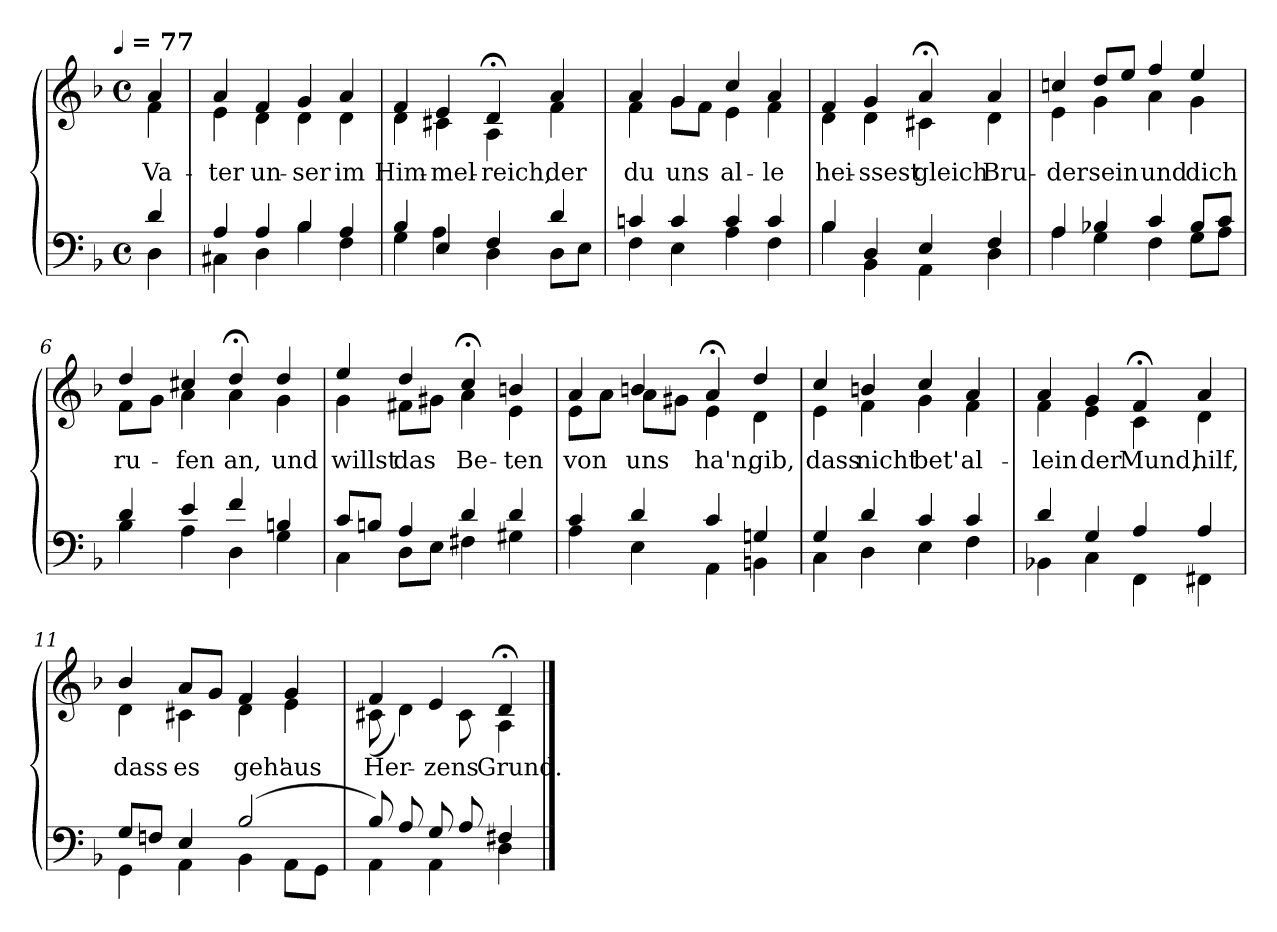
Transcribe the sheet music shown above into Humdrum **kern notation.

**kern	**kern	**text	**dynam
*part1	*part1	*part1	*part1
*staff2	*staff1	*staff1	*staff1/2
*clefF4	*clefG2	*	*
*k[b-]	*k[b-]	*	*
!!LO:TX:omd:t=[quarter] = 77
*M4/4	*M4/4	*	*
*met(c)	*met(c)	*	*
*MM77	*MM77	*	*
=	=	=	=
*^	*^	*	*
4d	4D	4a	4f	Va-	.
=1	=1	=1	=1	=1	=1
4A	4C#X	4a	4e	-ter	.
4A	4D	4f	4d	un-	.
4B-	4B-	4g	4d	-ser	.
4A	4F	4a	4d	im	.
=2	=2	=2	=2	=2	=2
4B-	4G	4f	4d	Him-	.
4E	4A	4e	4c#X	-mel-	.
4F	4D	4d;<	4A	-reich,	.
4d	8DL	4a	4f	der	.
.	8EJ	.	.	.	.
=3	=3	=3	=3	=3	=3
4cn	4F	4a	4f	du	.
4c	4E	4g	8gL	uns	.
.	.	.	8fJ	.	.
4c	4A	4cc	4e	al-	.
4c	4F	4a	4f	-le	.
!!LO:LB:g=z	!!
=4	=4	=4	=4	=4	=4
*	*	*MM76	*	*	*
4B-	4B-	4f	4d	hei-	.
4D	4BB-	4g	4d	-ssest	♩ = 74.1
4E	4AA	4a;<	4c#X	gleich	♩ = 74.5
4F	4D	4a	4d	Bru-	♩ = 76
=5	=5	=5	=5	=5	=5
*	*	*MM75	*	*	*
4A	4A	4ccn	4e	-der	.
4B-X	4G	8ddL	4g	sein	.
.	.	8eeJ	.	.	.
4c	4F	4ff	4a	und	.
8B-L	8GL	4ee	4g	dich	.
8cJ	8AJ	.	.	.	.
=6	=6	=6	=6	=6	=6
4d	4B-	4dd	8fL	ru-	.
.	.	.	8gJ	.	.
4e	4A	4cc#X	4a	-fen	.
4f	4D	4dd;<	4a	an,	.
4Bn	4G	4dd	4g	und	.
!!LO:LB:g=z	!!
=7	=7	=7	=7	=7	=7
8cL	4C	4ee	4g	willst	.
8BnJ	.	.	.	.	.
4A	8DL	4dd	8f#XL	das	.
.	8EJ	.	8g#XJ	.	.
4d	4F#X	4cc;<	4a	Be-	.
4d	4G#X	4bn	4e	-ten	.
=8	=8	=8	=8	=8	=8
4c	4A	4a	8eL	von	.
.	.	.	8aJ	.	.
4d	4E	4bn	8aL	uns	.
.	.	.	8g#XJ	.	.
4c	4AA	4a;<	4e	ha'n,	.
4Gn	4BBn	4dd	4d	gib,	♩ = 74
=9	=9	=9	=9	=9	=9
*	*	*MM73	*	*	*
4G	4C	4cc	4e	dass	.
4d	4D	4bn	4f	nicht	.
4c	4E	4cc	4g	bet'	♩ = 72
4c	4F	4a	4f	al-	.
!!LO:LB:g=z	!!
=10	=10	=10	=10	=10	=10
4d	4BB-X	4a	4f	-lein	.
4G	4C	4g	4e	der	♩ = 70
4A	4FF	4f;<	4c	Mund,	.
4A	4FF#X	4a	4d	hilf,	♩ = 72
=11	=11	=11	=11	=11	=11
8GL	4GG	4b-	4d	dass	.
8FnJ	.	.	.	.	.
4E	4AA	8aL	4c#X	es	.
.	.	8gJ	.	.	.
(2B-	4BB-	4f	4d	geh'	♩ = 71
.	8AAL	4g	4e	aus	.
.	8GGJ	.	.	.	.
=12	=12	=12	=12	=12	=12
*	*	*MM70	*	*	*
8B-)	4AA	4f	(8c#X	Her-	.
8A	.	.	4d)	.	.
8G	4AA	4e	.	-zens	♩ = 66
8A	.	.	8c#	.	.
4F#X	4D	4d;<	4A	Grund.	.
*v	*v	*	*	*	*
*	*v	*v	*	*
==	==	==	==
*-	*-	*-	*-
